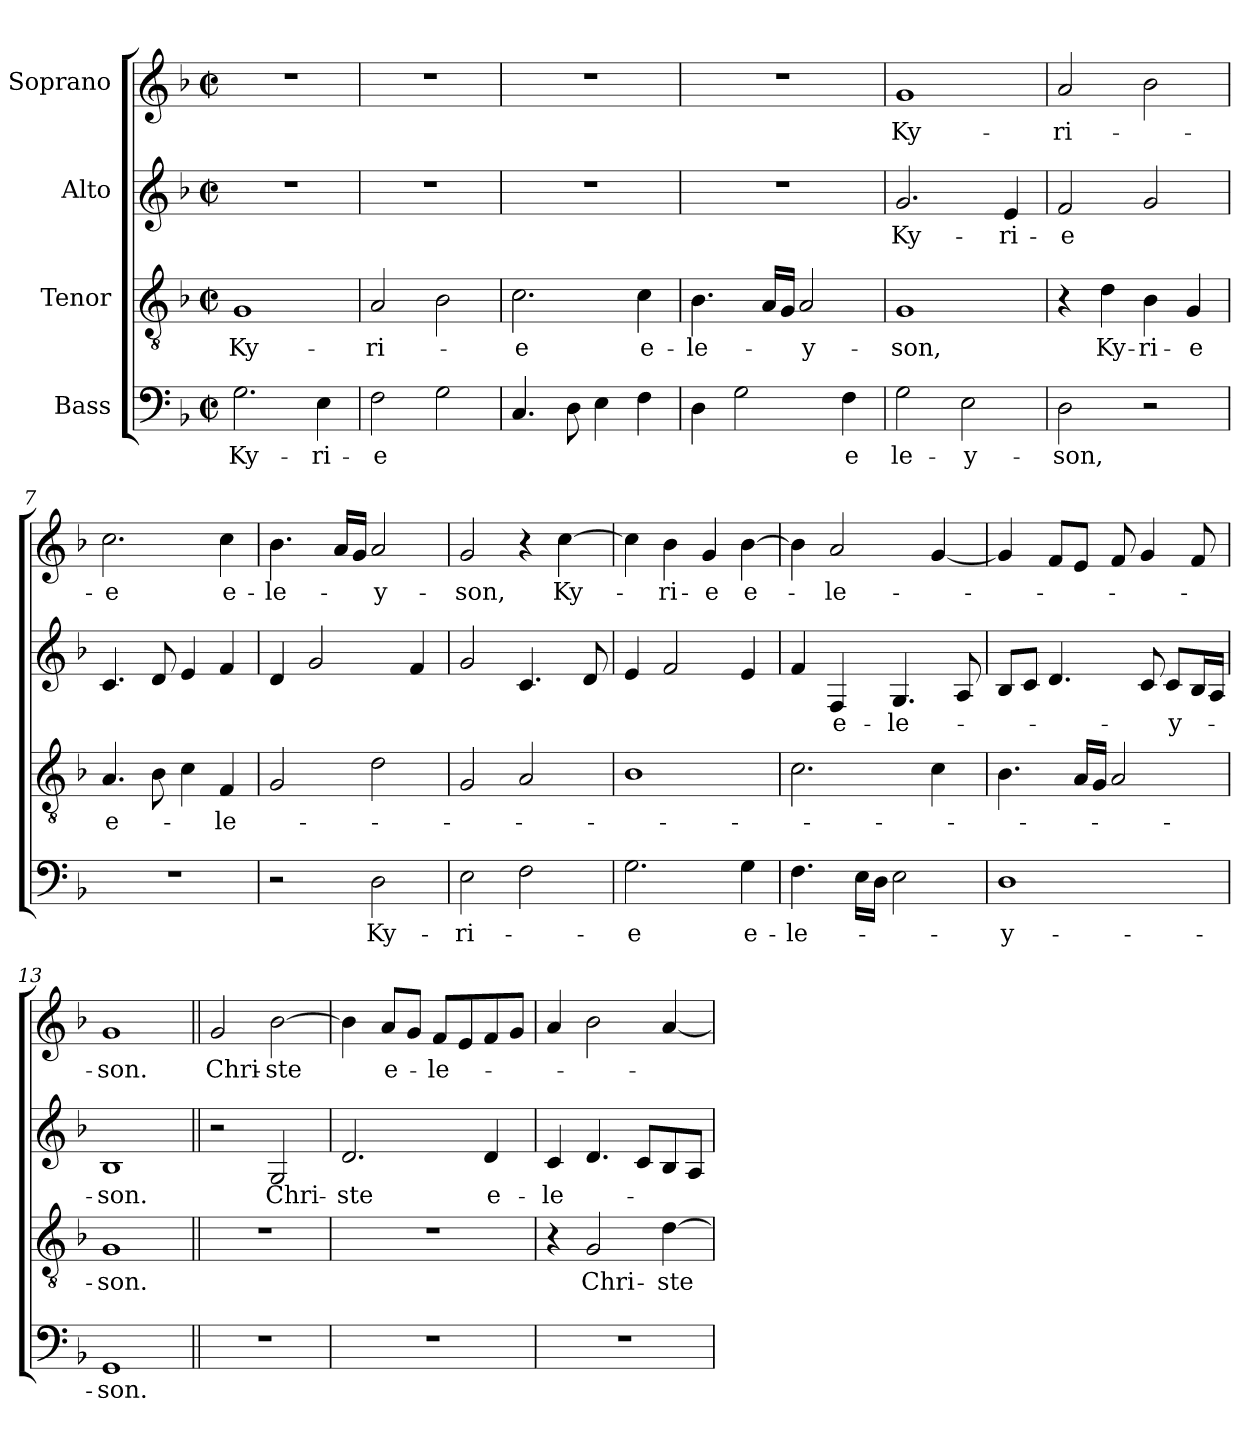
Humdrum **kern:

**kern	**text	**kern	**text	**kern	**text	**kern	**text
*part4	*part4	*part3	*part3	*part2	*part2	*part1	*part1
*staff4	*staff4	*staff3	*staff3	*staff2	*staff2	*staff1	*staff1
*I"Bass	*	*I"Tenor	*	*I"Alto	*	*I"Soprano	*
*clefF4	*	*clefGv2	*	*clefG2	*	*clefG2	*
*k[b-]	*	*k[b-]	*	*k[b-]	*	*k[b-]	*
*F:	*	*F:	*	*F:	*	*F:	*
*M2/2	*	*M2/2	*	*M2/2	*	*M2/2	*
*met(c|)	*	*met(c|)	*	*met(c|)	*	*met(c|)	*
=1	=1	=1	=1	=1	=1	=1	=1
2.G\	Ky-	1G	Ky-	1r	.	1r	.
4E\	-ri-	.	.	.	.	.	.
=2	=2	=2	=2	=2	=2	=2	=2
2F\	-e	2A/	-ri-	1r	.	1r	.
2G\	.	2B-\	.	.	.	.	.
=3	=3	=3	=3	=3	=3	=3	=3
4.C/	.	2.c\	-e	1r	.	1r	.
8D\	.	.	.	.	.	.	.
4E\	.	.	.	.	.	.	.
4F\	.	4c\	e-	.	.	.	.
=4	=4	=4	=4	=4	=4	=4	=4
4D\	.	4.B-\	-le-	1r	.	1r	.
2G\	.	.	.	.	.	.	.
.	.	16A/LL	.	.	.	.	.
.	.	16G/JJ	.	.	.	.	.
.	.	2A/	-y-	.	.	.	.
4F\	e	.	.	.	.	.	.
=5	=5	=5	=5	=5	=5	=5	=5
2G\	le-	1G	-son,	2.g/	Ky-	1g	Ky-
2E\	-y-	.	.	.	.	.	.
.	.	.	.	4e/	-ri-	.	.
=6	=6	=6	=6	=6	=6	=6	=6
2D\	-son,	4r	.	2f/	-e	2a/	-ri-
.	.	4d\	Ky-	.	.	.	.
2r	.	4B-\	-ri-	2g/	.	2b-\	.
.	.	4G/	-e	.	.	.	.
=7	=7	=7	=7	=7	=7	=7	=7
1r	.	4.A/	e-	4.c/	.	2.cc\	-e
.	.	8B-\	.	8d/	.	.	.
.	.	4c\	.	4e/	.	.	.
.	.	4F/	-le-	4f/	.	4cc\	e-
!!LO:LB:g=z
=8	=8	=8	=8	=8	=8	=8	=8
2r	.	2G/	.	4d/	.	4.b-\	-le-
.	.	.	.	2g/	.	.	.
.	.	.	.	.	.	16a/LL	.
.	.	.	.	.	.	16g/JJ	.
2D\	Ky-	2d\	.	.	.	2a/	-y-
.	.	.	.	4f/	.	.	.
=9	=9	=9	=9	=9	=9	=9	=9
2E\	-ri-	2G/	.	2g/	.	2g/	-son,
2F\	.	2A/	.	4.c/	.	4r	.
.	.	.	.	.	.	[4cc\	Ky-
.	.	.	.	8d/	.	.	.
=10	=10	=10	=10	=10	=10	=10	=10
2.G\	-e	1B-	.	4e/	.	4cc\]	.
.	.	.	.	2f/	.	4b-\	-ri-
.	.	.	.	.	.	4g/	-e
4G\	e-	.	.	4e/	.	[4b-\	e-
=11	=11	=11	=11	=11	=11	=11	=11
4.F\	-le-	2.c\	.	4f/	.	4b-\]	.
.	.	.	.	4F/	e-	2a/	-le-
16E\LL	.	.	.	.	.	.	.
16D\JJ	.	.	.	.	.	.	.
2E\	.	.	.	4.G/	-le-	.	.
.	.	4c\	.	.	.	[4g/	.
.	.	.	.	8A/	.	.	.
=12	=12	=12	=12	=12	=12	=12	=12
1D	-y-	4.B-\	.	8B-/L	.	4g/]	.
.	.	.	.	8c/J	.	.	.
.	.	.	.	4.d/	.	8f/L	.
.	.	16A/LL	.	.	.	8e/J	.
.	.	16G/JJ	.	.	.	.	.
.	.	2A/	.	.	.	8f/	.
.	.	.	.	8c/	.	4g/	.
.	.	.	.	8c/L	-y-	.	.
.	.	.	.	16B-/L	.	8f/	.
.	.	.	.	16A/JJ	.	.	.
=13	=13	=13	=13	=13	=13	=13	=13
1GG	-son.	1G	-son.	1B-	-son.	1g	-son.
!!LO:LB:g=z
=14||	=14||	=14||	=14||	=14||	=14||	=14||	=14||
1r	.	1r	.	2r	.	2g/	Chri-
.	.	.	.	2G/	Chri-	[2b-\	-ste
=15	=15	=15	=15	=15	=15	=15	=15
1r	.	1r	.	2.d/	-ste	4b-\]	.
.	.	.	.	.	.	8a/L	e-
.	.	.	.	.	.	8g/J	.
.	.	.	.	.	.	8f/L	-le-
.	.	.	.	.	.	8e/	.
.	.	.	.	4d/	e-	8f/	.
.	.	.	.	.	.	8g/J	.
=16	=16	=16	=16	=16	=16	=16	=16
1r	.	4r	.	4c/	-le-	4a/	.
.	.	2G/	Chri-	4.d/	.	2b-\	.
.	.	.	.	8c/L	.	.	.
.	.	[4d\	-ste-	8B-/	.	[4a/	.
.	.	.	.	8A/J	.	.	.
=	=	=	=	=	=	=	=
*-	*-	*-	*-	*-	*-	*-	*-
